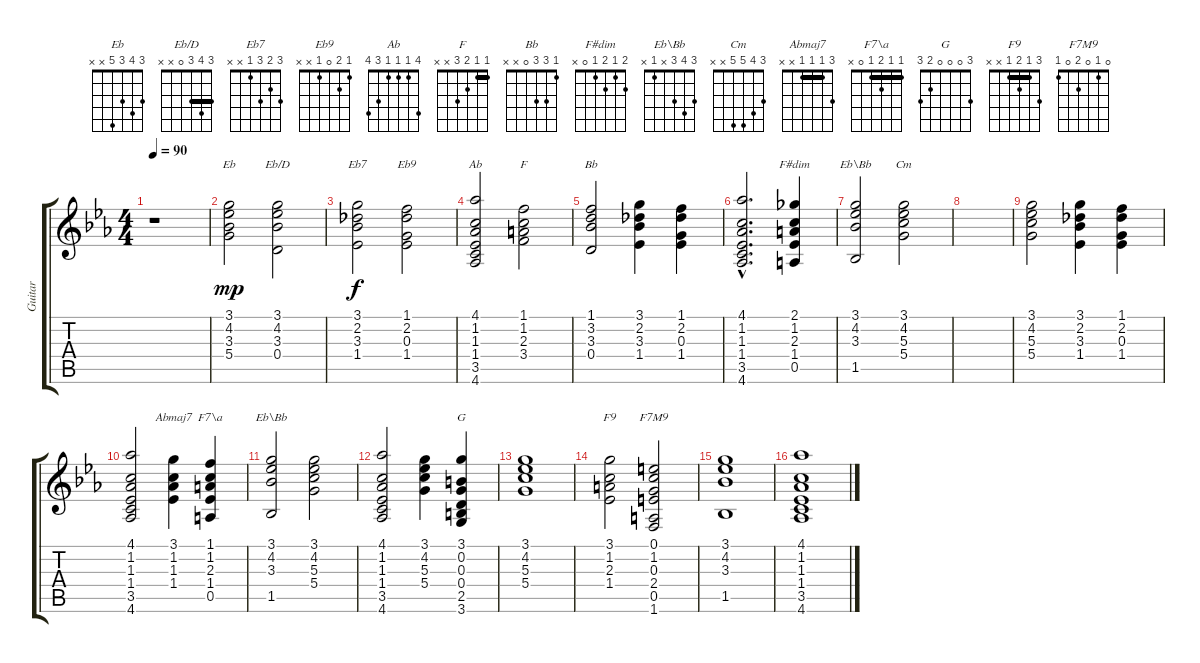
\track ("Guitar" "Guitar") {instrument acousticguitarnylon}
\staff {score tabs}
\tuning (E4 B3 G3 D3 A2 E2) {hide}
\chord ("Eb" 3 4 3 5 x x) {barre 0}
\chord ("Eb/D" 3 4 3 0 x x) {barre 3}
\chord ("Eb7" 3 2 3 1 x x)
\chord ("Eb9" 1 2 0 1 x x)
\chord ("Ab" 4 1 1 1 3 4) {barre 0}
\chord ("F" 1 1 2 3 x x) {barre 1}
\chord ("Bb" 1 3 3 0 x x)
\chord ("F#dim" 2 1 2 1 0 x) {barre 0}
\chord ("Eb\\Bb" 3 4 3 x 1 x) {barre 3}
\chord ("Cm" 3 4 5 5 x x)
\chord ("Abmaj7" 3 1 1 1 x x) {barre 1}
\chord ("F7\\a" 1 1 2 1 0 x) {barre 1}
\chord ("Eb\\Bb" 3 4 3 x 1 x) {barre 0}
\chord ("G" 3 0 0 0 2 3)
\chord ("F9" 3 1 2 1 x x) {barre 1}
\chord ("F7M9" 0 1 0 2 0 1)
\ts (4 4)
\tempo 90
\clef g2
\ks eb
r.1{dy mp} |
(3.1 4.2 3.3 5.4).2{ch "Eb"} (3.1 4.2 3.3 0.4).2{ch "Eb/D"} |
(3.1 2.2 3.3 1.4).2{ch "Eb7" dy f} (1.1 2.2 0.3 1.4).2{ch "Eb9"} |
(4.1 1.2 1.3 1.4 3.5 4.6).2{ch "Ab"} (1.1 1.2 2.3 3.4).2{ch "F"} |
(1.1 3.2 3.3 0.4).2{ch "Bb"} (3.1 2.2 3.3 1.4).4 (1.1 2.2 0.3 1.4).4 |
(4.1{hac} 1.2{hac} 1.3{hac} 1.4{hac} 3.5{hac} 4.6{hac}).2{d} (2.1 1.2 2.3 1.4 0.5).4{ch "F#dim"} |
(3.1 4.2 3.3 1.5).2{ch "Eb\\Bb"} (3.1 4.2 5.3 5.4).2{ch "Cm"} |
|
(3.1 4.2 5.3 5.4).2 (3.1 2.2 3.3 1.4).4 (1.1 2.2 0.3 1.4).4 |
(4.1 1.2 1.3 1.4 3.5 4.6).2 (3.1 1.2 1.3 1.4).4{ch "Abmaj7"} (1.1 1.2 2.3 1.4 0.5).4{ch "F7\\a"} |
(3.1 4.2 3.3 1.5).2{ch "Eb\\Bb"} (3.1 4.2 5.3 5.4).2 |
(4.1 1.2 1.3 1.4 3.5 4.6).2 (3.1 4.2 5.3 5.4).4 (3.1 0.2 0.3 0.4 2.5 3.6).4{ch "G"} |
(3.1 4.2 5.3 5.4).1 |
(3.1 1.2 2.3 1.4).2{ch "F9"} (0.1 1.2 0.3 2.4 0.5 1.6).2{ch "F7M9"} |
(3.1 4.2 3.3 1.5).1 |
(4.1 1.2 1.3 1.4 3.5 4.6).1
